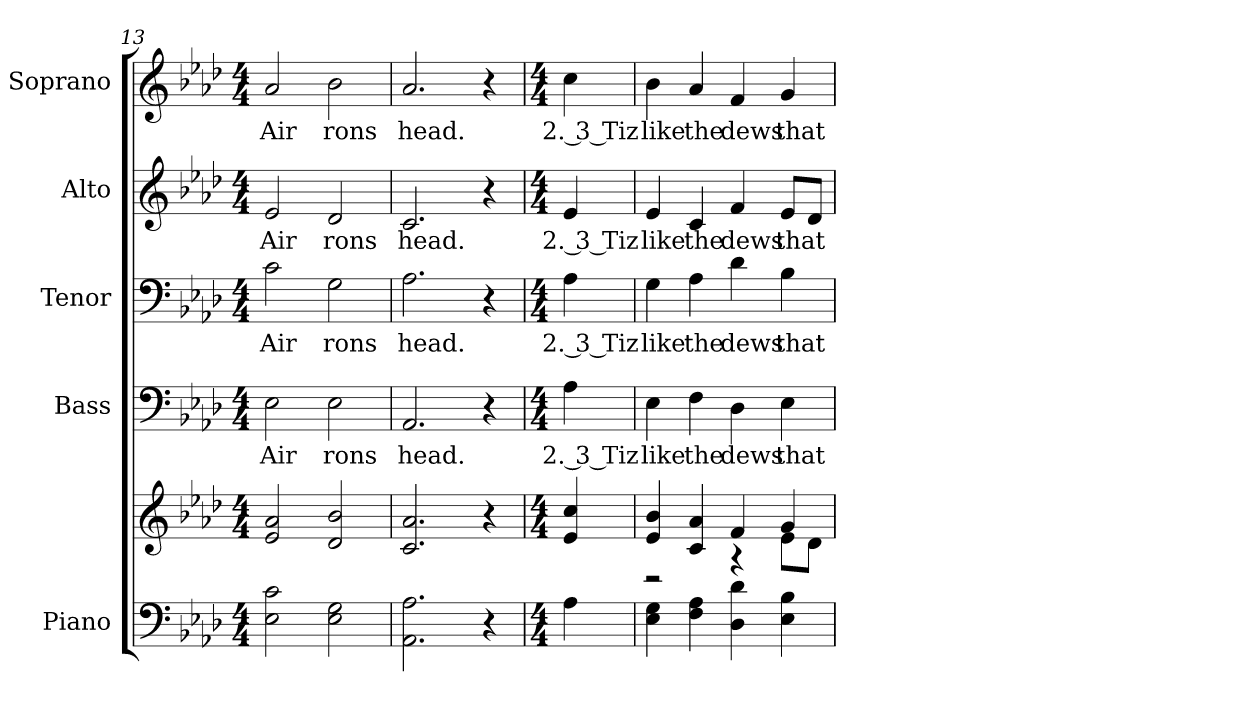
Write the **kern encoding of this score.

**kern	**kern	**kern	**text	**kern	**text	**kern	**text	**kern	**text
*part5	*part5	*part4	*part4	*part3	*part3	*part2	*part2	*part1	*part1
*staff6	*staff5	*staff4	*staff4	*staff3	*staff3	*staff2	*staff2	*staff1	*staff1
*I"Piano	*	*I"Bass	*	*I"Tenor	*	*I"Alto	*	*I"Soprano	*
*I'Pno.	*	*I'B.	*	*I'T.	*	*I'A.	*	*I'S.	*
*clefF4	*clefG2	*clefF4	*	*clefF4	*	*clefG2	*	*clefG2	*
*k[b-e-a-d-]	*k[b-e-a-d-]	*k[b-e-a-d-]	*	*k[b-e-a-d-]	*	*k[b-e-a-d-]	*	*k[b-e-a-d-]	*
*A-:	*A-:	*A-:	*	*A-:	*	*A-:	*	*A-:	*
*M4/4	*M4/4	*M4/4	*	*M4/4	*	*M4/4	*	*M4/4	*
=13	=13	=13	=13	=13	=13	=13	=13	=13	=13
!	!	!	!LO:LY:b:color=#000000	!	!	!	!	!	!
!	!	!	!	!	!LO:LY:b:color=#000000	!	!	!	!
!	!	!	!	!	!	!	!LO:LY:b:color=#000000	!	!
!	!	!	!	!	!	!	!	!	!LO:LY:b:color=#000000
2E-i\ 2ci	2e-i/ 2a-i	2E-i\	Air	2ci\	Air	2e-i/	Air	2a-i/	Air
!	!	!	!LO:LY:b:color=#000000	!	!	!	!	!	!
!	!	!	!	!	!LO:LY:b:color=#000000	!	!	!	!
!	!	!	!	!	!	!	!LO:LY:b:color=#000000	!	!
!	!	!	!	!	!	!	!	!	!LO:LY:b:color=#000000
2E-i\ 2Gi	2d-i/ 2b-i	2E-i\	rons	2Gi\	rons	2d-i/	rons	2b-i\	rons
=14	=14	=14	=14	=14	=14	=14	=14	=14	=14
!	!	!	!LO:LY:b:color=#000000	!	!	!	!	!	!
!	!	!	!	!	!LO:LY:b:color=#000000	!	!	!	!
!	!	!	!	!	!	!	!LO:LY:b:color=#000000	!	!
!	!	!	!	!	!	!	!	!	!LO:LY:b:color=#000000
2.AA-i\ 2.A-i	2.ci/ 2.a-i	2.AA-i/	head.	2.A-i\	head.	2.ci/	head.	2.a-i/	head.
4r	4r	4r	.	4r	.	4r	.	4r	.
!!LO:PB:g=z
=15	=15	=15	=15	=15	=15	=15	=15	=15	=15
*M4/4	*M4/4	*M4/4	*	*M4/4	*	*M4/4	*	*M4/4	*
!	!	!	!LO:LY:b:color=#000000	!	!	!	!	!	!
!	!	!	!	!	!LO:LY:b:color=#000000	!	!	!	!
!	!	!	!	!	!	!	!LO:LY:b:color=#000000	!	!
!	!	!	!	!	!	!	!	!	!LO:LY:b:color=#000000
4A-i\	4e-i/ 4cci	4A-i\	2. 3 Tiz	4A-i\	2. 3 Tiz	4e-i/	2. 3 Tiz	4cci\	2. 3 Tiz
=16	=16	=16	=16	=16	=16	=16	=16	=16	=16
*	*^	*	*	*	*	*	*	*	*
!	!	!	!	!LO:LY:b:color=#000000	!	!	!	!	!	!
!	!	!	!	!	!	!LO:LY:b:color=#000000	!	!	!	!
!	!	!	!	!	!	!	!	!LO:LY:b:color=#000000	!	!
!	!	!	!	!	!	!	!	!	!	!LO:LY:b:color=#000000
4E-i\ 4Gi	4e-i/ 4b-i	2r	4E-i\	like	4Gi\	like	4e-i/	like	4b-i\	like
!	!	!	!	!LO:LY:b:color=#000000	!	!	!	!	!	!
!	!	!	!	!	!	!LO:LY:b:color=#000000	!	!	!	!
!	!	!	!	!	!	!	!	!LO:LY:b:color=#000000	!	!
!	!	!	!	!	!	!	!	!	!	!LO:LY:b:color=#000000
4Fi\ 4A-i	4ci/ 4a-i	.	4Fi\	the	4A-i\	the	4ci/	the	4a-i/	the
!	!	!	!	!LO:LY:b:color=#000000	!	!	!	!	!	!
!	!	!	!	!	!	!LO:LY:b:color=#000000	!	!	!	!
!	!	!	!	!	!	!	!	!LO:LY:b:color=#000000	!	!
!	!	!	!	!	!	!	!	!	!	!LO:LY:b:color=#000000
4D-i\ 4d-i	4fi/	4r	4D-i\	dews	4d-i\	dews	4fi/	dews	4fi/	dews
!	!	!	!	!LO:LY:b:color=#000000	!	!	!	!	!	!
!	!	!	!	!	!	!LO:LY:b:color=#000000	!	!	!	!
!	!	!	!	!	!	!	!	!LO:LY:b:color=#000000	!	!
!	!	!	!	!	!	!	!	!	!	!LO:LY:b:color=#000000
4E-i\ 4B-i	4gi/	8e-i\L	4E-i\	that	4B-i\	that	8e-i/L	that	4gi/	that
.	.	8d-i\J	.	.	.	.	8d-i/J	.	.	.
*	*v	*v	*	*	*	*	*	*	*	*
=	=	=	=	=	=	=	=	=	=
*-	*-	*-	*-	*-	*-	*-	*-	*-	*-
